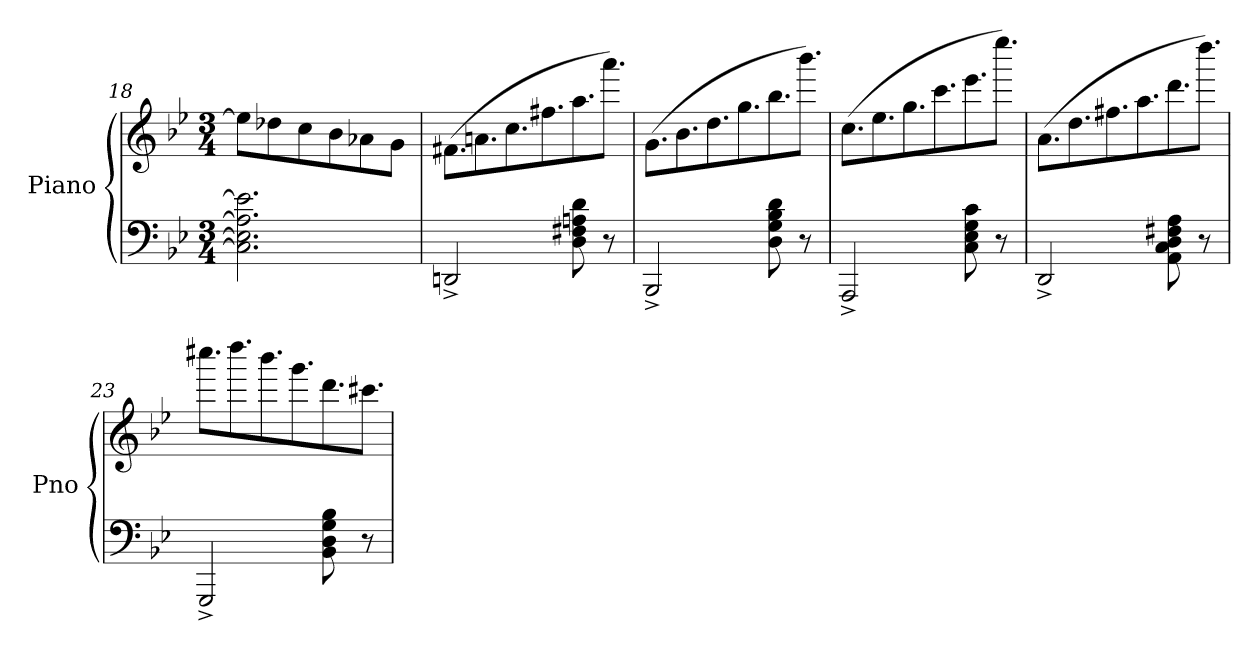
**kern	**kern
*part1	*part1
*staff2	*staff1
*I"Piano	*
*I'Pno	*
!!LO:LB:g=z
*clefF4	*clefG2
*k[b-e-]	*k[b-e-]
*B-:	*B-:
*M3/4	*M3/4
=18	=18
2.C\] 2.E-\] 2.A-\] 2.e-\]	8ee-\L]
.	8dd-X\
.	8cc\
.	8b-\
.	8a-X\
.	8g\J
=19	=19
*	*Xtuplet
2DDn^/	(12.f#X\L
.	12.an\
.	12.cc\
.	12.ff#X\
8D\ 8F#X\ 8An\ 8d\	12.aa\
8r	12.aaa\J)
=20	=20
2BBB-^/	(12.g\L
.	12.b-\
.	12.dd\
.	12.gg\
8D\ 8G\ 8B-\ 8d\	12.bb-\
8r	12.bbb-\J)
=21	=21
2AAA^/	(12.cc\L
.	12.ee-\
.	12.gg\
.	12.ccc\
8C\ 8E-\ 8G\ 8c\	12.eee-\
8r	12.eeee-\J)
=22	=22
2DD^/	(12.a\L
.	12.dd\
.	12.ff#X\
.	12.aa\
8AA\ 8C\ 8D\ 8F#X\ 8A\	12.ddd\
8r	12.dddd\J)
=23	=23
2GGG^/	12.cccc#X\L
.	12.dddd\
.	12.bbb-\
.	12.ggg\
8BB-\ 8D\ 8G\ 8B-\	12.ddd\
8r	12.ccc#X\J
=	=
*-	*-
